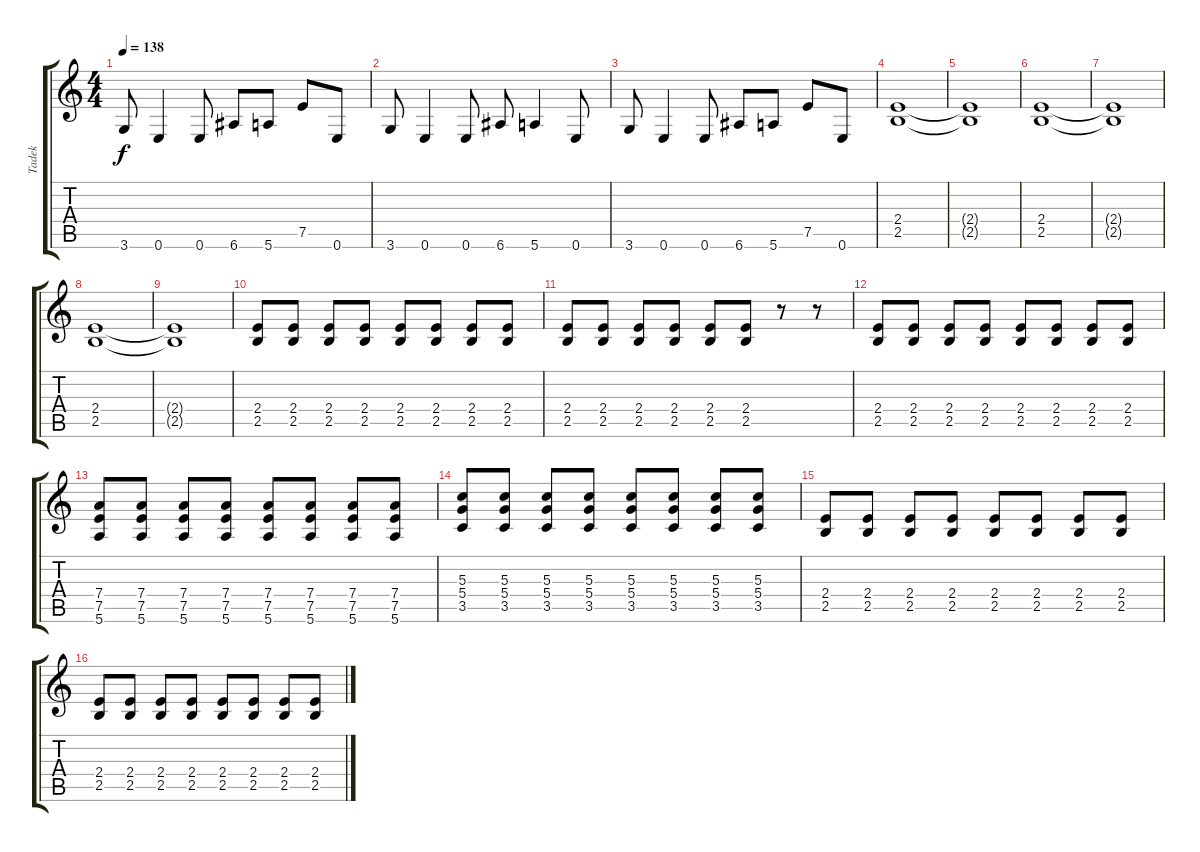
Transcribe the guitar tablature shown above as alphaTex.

\track ("Tadek" "Tadek") {instrument overdrivenguitar}
\staff {score tabs}
\tuning (E4 B3 G3 D3 A2 E2) {hide}
\ts (4 4)
\tempo 138
\clef g2
\ks c
3.6.8{dy f} 0.6.4 0.6.8 6.6.8 5.6.8 7.5.8 0.6.8 |
3.6.8 0.6.4 0.6.8 6.6.8 5.6.4 0.6.8 |
3.6.8 0.6.4 0.6.8 6.6.8 5.6.8 7.5.8 0.6.8 |
(2.4 2.5).1 |
(2.4{t} 2.5{t}).1 |
(2.4 2.5).1 |
(2.4{t} 2.5{t}).1 |
(2.4 2.5).1 |
(2.4{t} 2.5{t}).1 |
(2.4 2.5).8 (2.4 2.5).8 (2.4 2.5).8 (2.4 2.5).8 (2.4 2.5).8 (2.4 2.5).8 (2.4 2.5).8 (2.4 2.5).8 |
(2.4 2.5).8 (2.4 2.5).8 (2.4 2.5).8 (2.4 2.5).8 (2.4 2.5).8 (2.4 2.5).8 r.8 r.8 |
(2.4 2.5).8 (2.4 2.5).8 (2.4 2.5).8 (2.4 2.5).8 (2.4 2.5).8 (2.4 2.5).8 (2.4 2.5).8 (2.4 2.5).8 |
(7.4 7.5 5.6).8 (7.4 7.5 5.6).8 (7.4 7.5 5.6).8 (7.4 7.5 5.6).8 (7.4 7.5 5.6).8 (7.4 7.5 5.6).8 (7.4 7.5 5.6).8 (7.4 7.5 5.6).8 |
(5.3 5.4 3.5).8 (5.3 5.4 3.5).8 (5.3 5.4 3.5).8 (5.3 5.4 3.5).8 (5.3 5.4 3.5).8 (5.3 5.4 3.5).8 (5.3 5.4 3.5).8 (5.3 5.4 3.5).8 |
(2.4 2.5).8 (2.4 2.5).8 (2.4 2.5).8 (2.4 2.5).8 (2.4 2.5).8 (2.4 2.5).8 (2.4 2.5).8 (2.4 2.5).8 |
(2.4 2.5).8 (2.4 2.5).8 (2.4 2.5).8 (2.4 2.5).8 (2.4 2.5).8 (2.4 2.5).8 (2.4 2.5).8 (2.4 2.5).8
